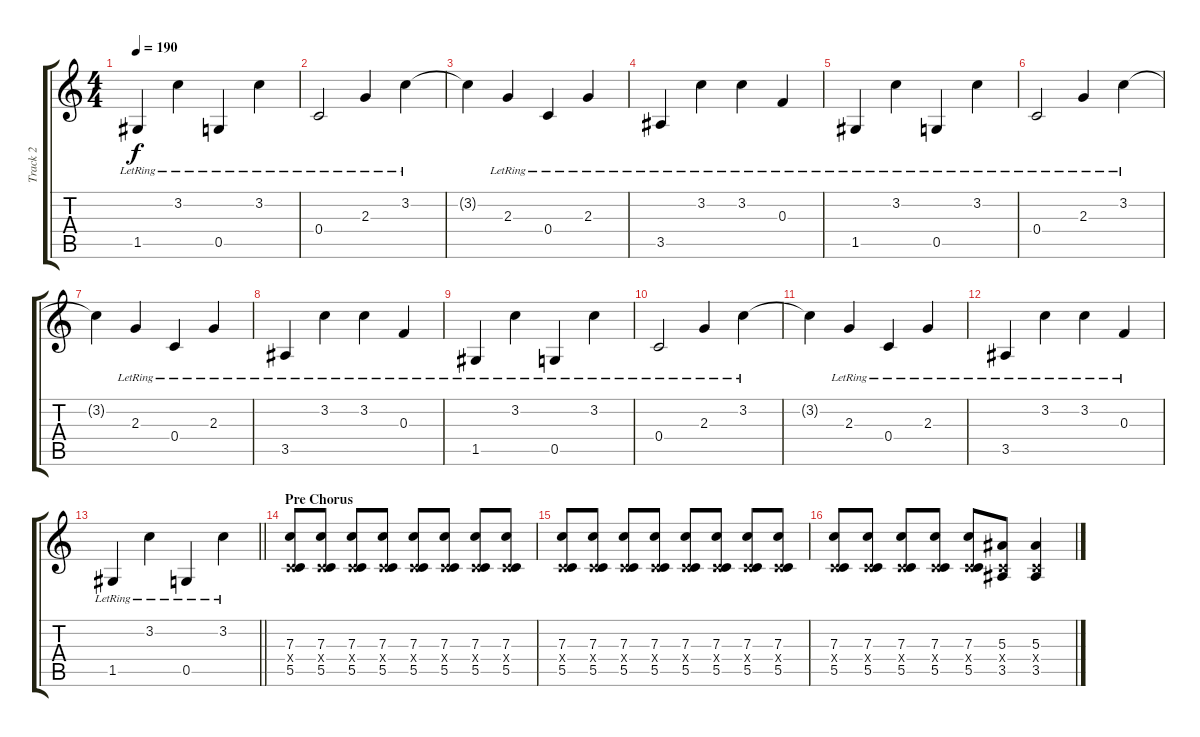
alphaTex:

\track ("Track 2" "Track 2") {instrument distortionguitar}
\staff {score tabs}
\tuning (D4 A3 F3 C3 G2 C2) {hide}
\ts (4 4)
\tempo 190
\clef g2
\ks c
1.5{lr}.4{dy f} 3.2{lr}.4 0.5{lr}.4 3.2{lr}.4 |
0.4{lr}.2 2.3{lr}.4 3.2{lr}.4 |
3.2{t}.4 2.3{lr}.4 0.4{lr}.4 2.3{lr}.4 |
3.5{lr}.4 3.2{lr}.4 3.2{lr}.4 0.3{lr}.4 |
1.5{lr}.4 3.2{lr}.4 0.5{lr}.4 3.2{lr}.4 |
0.4{lr}.2 2.3{lr}.4 3.2{lr}.4 |
3.2{t}.4 2.3{lr}.4 0.4{lr}.4 2.3{lr}.4 |
3.5{lr}.4 3.2{lr}.4 3.2{lr}.4 0.3{lr}.4 |
1.5{lr}.4 3.2{lr}.4 0.5{lr}.4 3.2{lr}.4 |
0.4{lr}.2 2.3{lr}.4 3.2{lr}.4 |
3.2{t}.4 2.3{lr}.4 0.4{lr}.4 2.3{lr}.4 |
3.5{lr}.4 3.2{lr}.4 3.2{lr}.4 0.3{lr}.4 |
\barLineRight lightlight
1.5{lr}.4 3.2{lr}.4 0.5{lr}.4 3.2{lr}.4 |
\section ("" "Pre Chorus")
(7.3 0.4{x} 5.5).8{instrument distortionguitar} (7.3 0.4{x} 5.5).8 (7.3 0.4{x} 5.5).8 (7.3 0.4{x} 5.5).8 (7.3 0.4{x} 5.5).8 (7.3 0.4{x} 5.5).8 (7.3 0.4{x} 5.5).8 (7.3 0.4{x} 5.5).8 |
(7.3 0.4{x} 5.5).8 (7.3 0.4{x} 5.5).8 (7.3 0.4{x} 5.5).8 (7.3 0.4{x} 5.5).8 (7.3 0.4{x} 5.5).8 (7.3 0.4{x} 5.5).8 (7.3 0.4{x} 5.5).8 (7.3 0.4{x} 5.5).8 |
(7.3 0.4{x} 5.5).8 (7.3 0.4{x} 5.5).8 (7.3 0.4{x} 5.5).8 (7.3 0.4{x} 5.5).8 (7.3 0.4{x} 5.5).8 (5.3 0.4{x} 3.5).8 (5.3{ss} 0.4{x} 3.5{ss}).4
